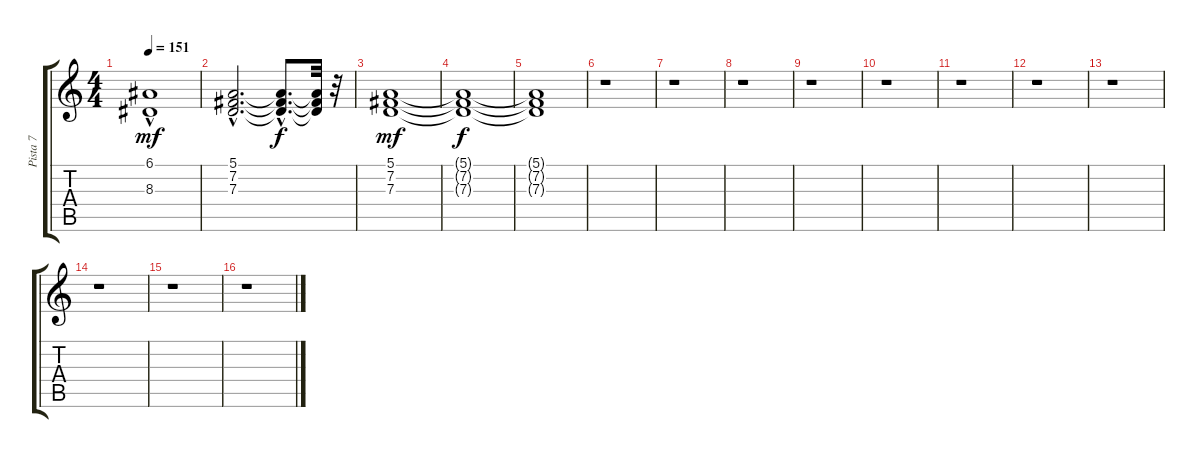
\track ("Pista 7" "Pista 7") {instrument rockorgan}
\staff {score tabs}
\tuning (E4 B3 G3 D3 A2 E2) {hide}
\ts (4 4)
\tempo 151
\clef g2
\ks c
(6.1{hac} 8.3).1{dy mf} |
(5.1{hac} 7.2{hac} 7.3{hac}).2{d} (5.1{hac t} 7.2{hac t} 7.3{hac t}).8{d dy f} (5.1{t} 7.2{t} 7.3{t}).32 r.32 |
(5.1 7.2 7.3).1{dy mf} |
(5.1{t} 7.2{t} 7.3{t}).1{dy f} |
(5.1{t} 7.2{t} 7.3{t}).1 |
r.1 |
r.1 |
r.1 |
r.1 |
r.1 |
r.1 |
r.1 |
r.1 |
r.1 |
r.1 |
r.1
